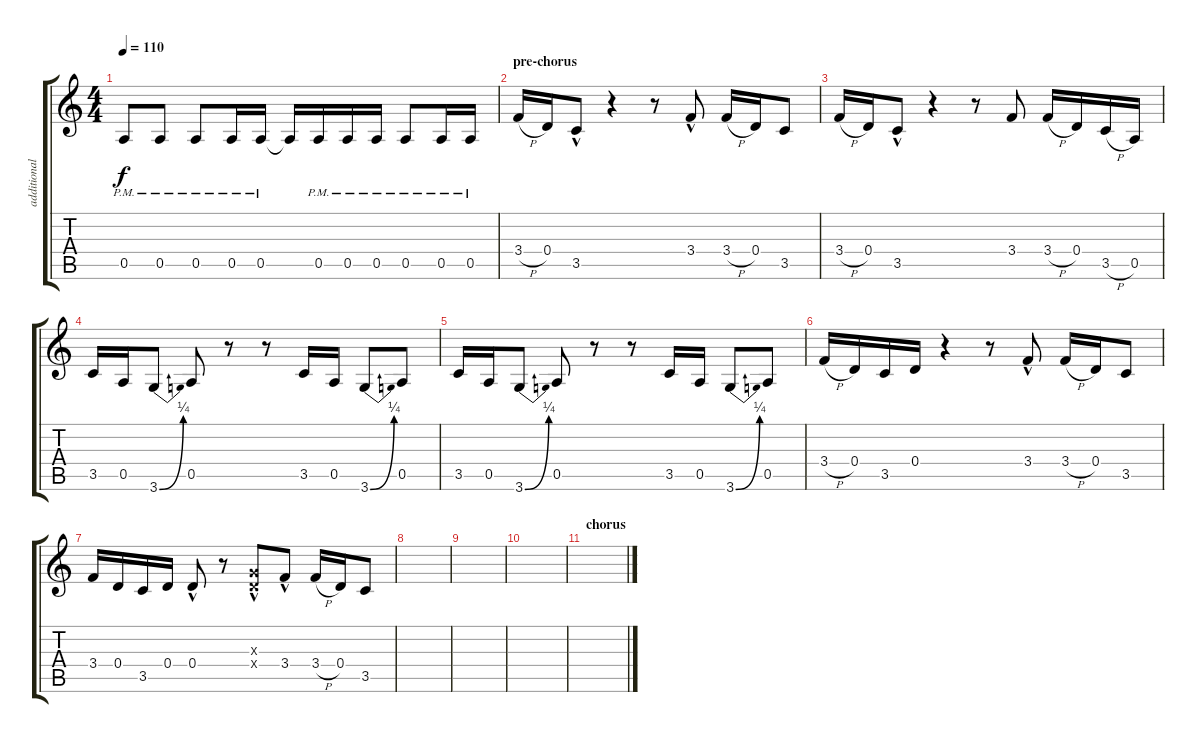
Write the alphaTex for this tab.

\track ("additional guitar" "additional") {instrument distortionguitar}
\staff {score tabs}
\tuning (E4 B3 G3 D3 A2 E2) {hide}
\ts (4 4)
\tempo 110
\clef g2
\ks c
0.5{pm}.8{dy f} 0.5{pm}.8 0.5{pm}.8 0.5{pm}.16 0.5{pm}.16 0.5{t}.16 0.5{pm}.16 0.5{pm}.16 0.5{pm}.16 0.5{pm}.8 0.5{pm}.16 0.5{pm}.16 |
\section ("" "pre-chorus")
3.4{h}.16 0.4.16 3.5{hac}.8 r.4 r.8 3.4{hac}.8 3.4{h}.16 0.4.16 3.5.8 |
3.4{h}.16 0.4.16 3.5{hac}.8 r.4 r.8 3.4.8 3.4{h}.16 0.4.16 3.5{h}.16 0.5.16 |
3.5.16 0.5.16 3.6{be (bend 0 0 60 1)}.8 0.5.8 r.8 r.8 3.5.16 0.5.16 3.6{be (bend 0 0 60 1)}.8 0.5.8 |
3.5.16 0.5.16 3.6{be (bend 0 0 60 1)}.8 0.5.8 r.8 r.8 3.5.16 0.5.16 3.6{be (bend 0 0 60 1)}.8 0.5.8 |
3.4{h}.16 0.4.16 3.5.16 0.4.16 r.4 r.8 3.4{hac}.8 3.4{h}.16 0.4.16 3.5.8 |
3.4.16 0.4.16 3.5.16 0.4.16 0.4{hac}.8 r.8 (0.3{hac x} 0.4{x}).8 3.4{hac}.8 3.4{h}.16 0.4.16 3.5.8 |
|
|
|
\section ("" "chorus")
